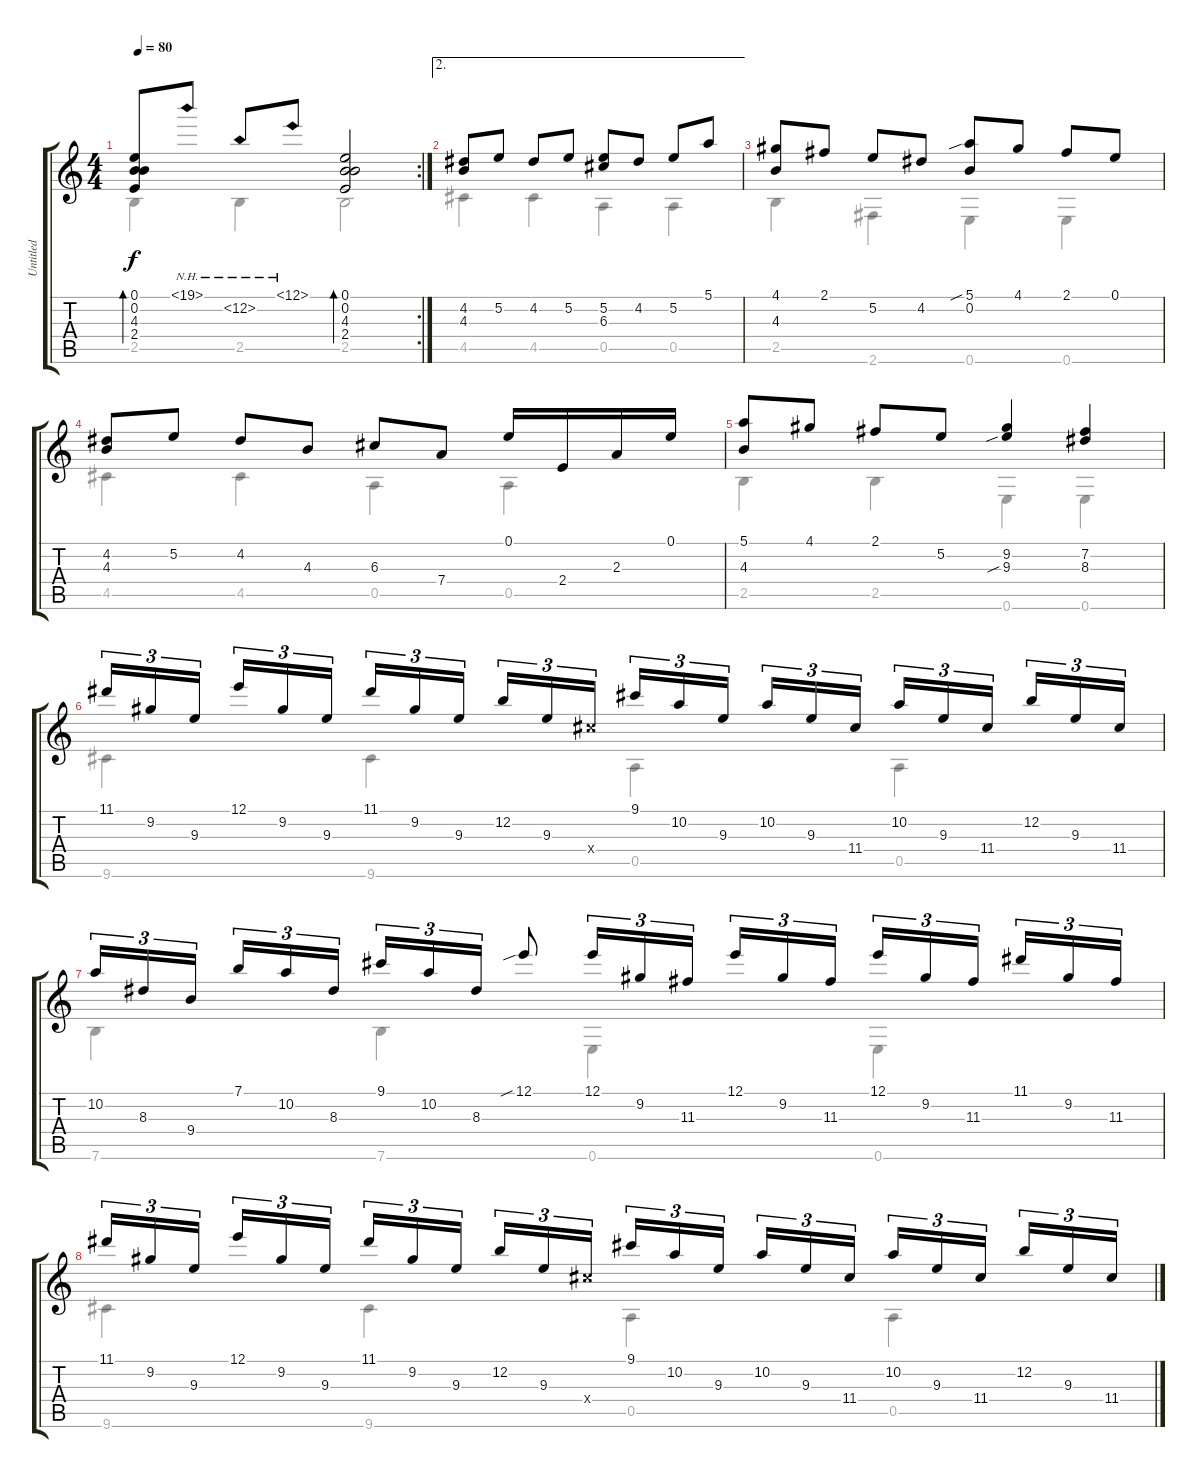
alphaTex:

\track ("Untitled" "Untitled") {instrument acousticguitarnylon}
\staff {score tabs}
\tuning (E4 B3 G3 D3 A2 E2) {hide}
\voice
\rc 2
\ts (4 4)
\tempo 80
\clef g2
\ks c
(0.1 0.2 4.3 2.4).8{bd 30 dy f} 19.1{nh}.8 12.2{nh}.8 12.1{nh}.8 (0.1 0.2 4.3 2.4).2{bd 30} |
\ae 2
(4.2 4.3).8 5.2.8 4.2.8 5.2.8 (5.2 6.3).8 4.2.8 5.2.8 5.1.8 |
(4.1 4.3).8 2.1.8 5.2.8 4.2.8 (5.1{sib} 0.2).8 4.1.8 2.1.8 0.1.8 |
(4.2 4.3).8 5.2.8 4.2.8 4.3.8 6.3.8 7.4.8 0.1.16 2.4.16 2.3.16 0.1.16 |
(5.1 4.3).8 4.1.8 2.1.8 5.2.8 (9.2 9.3{sib}).4 (7.2 8.3).4 |
11.1.16{tu (3 2)} 9.2.16{tu (3 2)} 9.3.16{tu (3 2) beam splitsecondary} 12.1.16{tu (3 2)} 9.2.16{tu (3 2)} 9.3.16{tu (3 2)} 11.1.16{tu (3 2)} 9.2.16{tu (3 2)} 9.3.16{tu (3 2) beam splitsecondary} 12.2.16{tu (3 2)} 9.3.16{tu (3 2)} 11.4{x}.16{tu (3 2)} 9.1.16{tu (3 2)} 10.2.16{tu (3 2)} 9.3.16{tu (3 2) beam splitsecondary} 10.2.16{tu (3 2)} 9.3.16{tu (3 2)} 11.4.16{tu (3 2)} 10.2.16{tu (3 2)} 9.3.16{tu (3 2)} 11.4.16{tu (3 2) beam splitsecondary} 12.2.16{tu (3 2)} 9.3.16{tu (3 2)} 11.4.16{tu (3 2)} |
10.2.16{tu (3 2)} 8.3.16{tu (3 2)} 9.4.16{tu (3 2) beam splitsecondary} 7.1.16{tu (3 2)} 10.2.16{tu (3 2)} 8.3.16{tu (3 2)} 9.1.16{tu (3 2)} 10.2.16{tu (3 2)} 8.3.16{tu (3 2)} 12.1{sib}.8 12.1.16{tu (3 2)} 9.2.16{tu (3 2)} 11.3.16{tu (3 2) beam splitsecondary} 12.1.16{tu (3 2)} 9.2.16{tu (3 2)} 11.3.16{tu (3 2)} 12.1.16{tu (3 2)} 9.2.16{tu (3 2)} 11.3.16{tu (3 2) beam splitsecondary} 11.1.16{tu (3 2)} 9.2.16{tu (3 2)} 11.3.16{tu (3 2)} |
11.1.16{tu (3 2)} 9.2.16{tu (3 2)} 9.3.16{tu (3 2) beam splitsecondary} 12.1.16{tu (3 2)} 9.2.16{tu (3 2)} 9.3.16{tu (3 2)} 11.1.16{tu (3 2)} 9.2.16{tu (3 2)} 9.3.16{tu (3 2) beam splitsecondary} 12.2.16{tu (3 2)} 9.3.16{tu (3 2)} 11.4{x}.16{tu (3 2)} 9.1.16{tu (3 2)} 10.2.16{tu (3 2)} 9.3.16{tu (3 2) beam splitsecondary} 10.2.16{tu (3 2)} 9.3.16{tu (3 2)} 11.4.16{tu (3 2)} 10.2.16{tu (3 2)} 9.3.16{tu (3 2)} 11.4.16{tu (3 2) beam splitsecondary} 12.2.16{tu (3 2)} 9.3.16{tu (3 2)} 11.4.16{tu (3 2)}
\voice
\clef g2
\ottava regular
\simile none
\ks c
2.5.4{dy f} 2.5.4 2.5.2 |
4.5.4 4.5.4 0.5.4 0.5.4 |
2.5.4 2.6.4 0.6.4 0.6.4 |
4.5.4 4.5.4 0.5.4 0.5.4 |
2.5.4 2.5.4 0.6.4 0.6.4 |
9.6.4 9.6.4 0.5.4 0.5.4 |
7.6.4 7.6.4 0.6.4 0.6.4 |
9.6.4 9.6.4 0.5.4 0.5.4
